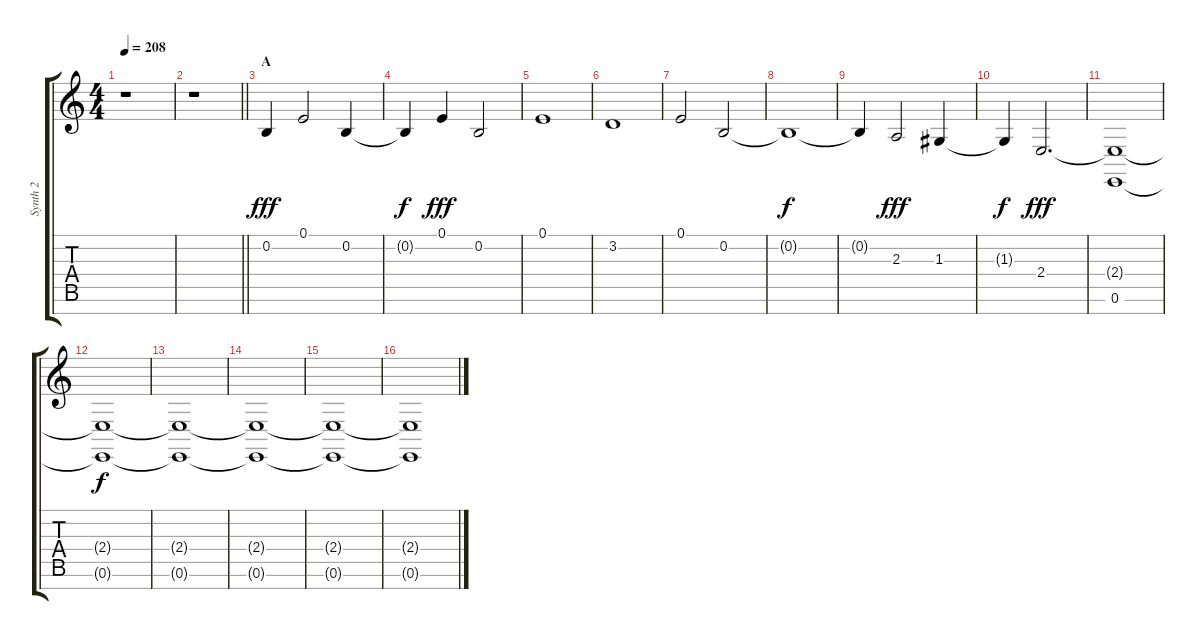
\track ("Synth 2" "Synth 2") {instrument synthstrings1}
\staff {score tabs}
\tuning (E4 B3 G3 D3 A2 E2 B1) {hide}
\ts (4 4)
\tempo 208
\clef g2
\ks c
r.1{dy fff instrument synthstrings1} |
\barLineRight lightlight
r.1 |
\section ("" "A")
0.2.4 0.1.2 0.2.4 |
0.2{t}.4{dy f} 0.1.4{dy fff} 0.2.2 |
0.1.1 |
3.2.1 |
0.1.2 0.2.2 |
0.2{t}.1{dy f} |
0.2{t}.4 2.3.2{dy fff} 1.3.4 |
1.3{t}.4{dy f} 2.4.2{d dy fff} |
(2.4{t} 0.6).1 |
(2.4{t} 0.6{t}).1{dy f} |
(2.4{t} 0.6{t}).1 |
(2.4{t} 0.6{t}).1 |
(2.4{t} 0.6{t}).1 |
(2.4{t} 0.6{t}).1
